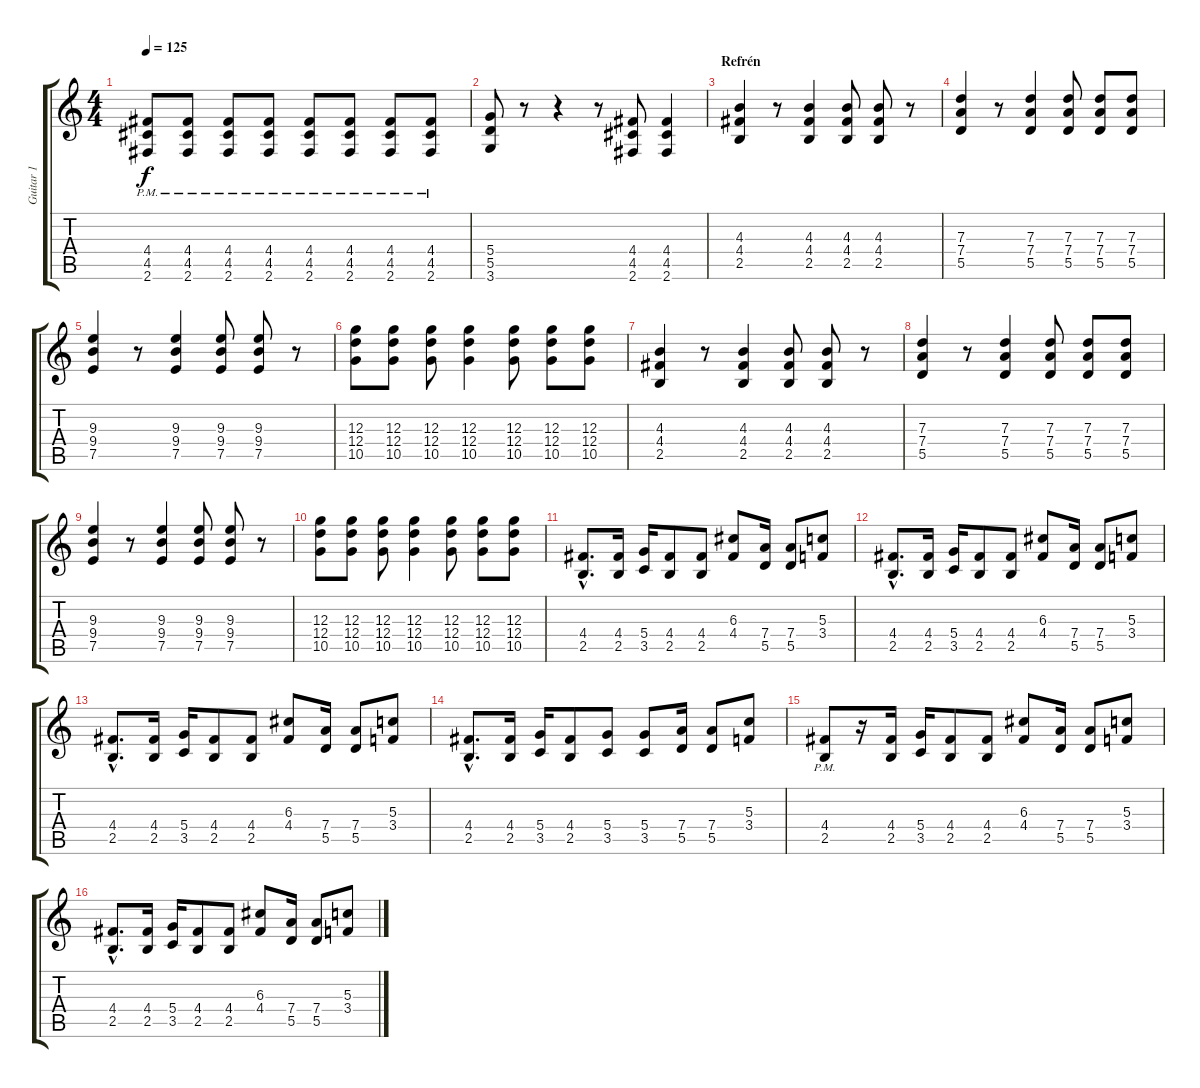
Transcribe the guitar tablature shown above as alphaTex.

\track ("Guitar 1" "Guitar 1") {instrument overdrivenguitar}
\staff {score tabs}
\tuning (E4 B3 G3 D3 A2 E2) {hide}
\ts (4 4)
\tempo 125
\clef g2
\ks c
(4.4{pm} 4.5{pm} 2.6{pm}).8{dy f} (4.4{pm} 4.5{pm} 2.6{pm}).8 (4.4{pm} 4.5{pm} 2.6{pm}).8 (4.4{pm} 4.5{pm} 2.6{pm}).8 (4.4{pm} 4.5{pm} 2.6{pm}).8 (4.4{pm} 4.5{pm} 2.6{pm}).8 (4.4{pm} 4.5{pm} 2.6{pm}).8 (4.4{pm} 4.5{pm} 2.6{pm}).8 |
(5.4 5.5 3.6).8 r.8 r.4 r.8 (4.4 4.5 2.6).8 (4.4 4.5 2.6).4 |
\section ("" "Refrén")
(4.3 4.4 2.5).4 r.8 (4.3 4.4 2.5).4 (4.3 4.4 2.5).8 (4.3 4.4 2.5).8 r.8 |
(7.3 7.4 5.5).4 r.8 (7.3 7.4 5.5).4 (7.3 7.4 5.5).8 (7.3 7.4 5.5).8 (7.3 7.4 5.5).8 |
(9.3 9.4 7.5).4 r.8 (9.3 9.4 7.5).4 (9.3 9.4 7.5).8 (9.3 9.4 7.5).8 r.8 |
(12.3 12.4 10.5).8 (12.3 12.4 10.5).8 (12.3 12.4 10.5).8 (12.3 12.4 10.5).4 (12.3 12.4 10.5).8 (12.3 12.4 10.5).8 (12.3 12.4 10.5).8 |
(4.3 4.4 2.5).4 r.8 (4.3 4.4 2.5).4 (4.3 4.4 2.5).8 (4.3 4.4 2.5).8 r.8 |
(7.3 7.4 5.5).4 r.8 (7.3 7.4 5.5).4 (7.3 7.4 5.5).8 (7.3 7.4 5.5).8 (7.3 7.4 5.5).8 |
(9.3 9.4 7.5).4 r.8 (9.3 9.4 7.5).4 (9.3 9.4 7.5).8 (9.3 9.4 7.5).8 r.8 |
(12.3 12.4 10.5).8 (12.3 12.4 10.5).8 (12.3 12.4 10.5).8 (12.3 12.4 10.5).4 (12.3 12.4 10.5).8 (12.3 12.4 10.5).8 (12.3 12.4 10.5).8 |
(4.4{hac} 2.5{hac}).8{d} (4.4 2.5).16 (5.4 3.5).16 (4.4 2.5).8 (4.4 2.5).8 (6.3 4.4).8 (7.4 5.5).16 (7.4 5.5).8 (5.3 3.4).8 |
(4.4{hac} 2.5{hac}).8{d} (4.4 2.5).16 (5.4 3.5).16 (4.4 2.5).8 (4.4 2.5).8 (6.3 4.4).8 (7.4 5.5).16 (7.4 5.5).8 (5.3 3.4).8 |
(4.4{hac} 2.5{hac}).8{d} (4.4 2.5).16 (5.4 3.5).16 (4.4 2.5).8 (4.4 2.5).8 (6.3 4.4).8 (7.4 5.5).16 (7.4 5.5).8 (5.3 3.4).8 |
(4.4{hac} 2.5{hac}).8{d} (4.4 2.5).16 (5.4 3.5).16 (4.4 2.5).8 (5.4 3.5).8 (5.4 3.5).8 (7.4 5.5).16 (7.4 5.5).8 (5.3 3.4).8 |
(4.4{pm} 2.5{pm}).8 r.16 (4.4 2.5).16 (5.4 3.5).16 (4.4 2.5).8 (4.4 2.5).8 (6.3 4.4).8 (7.4 5.5).16 (7.4 5.5).8 (5.3 3.4).8 |
(4.4{hac} 2.5{hac}).8{d} (4.4 2.5).16 (5.4 3.5).16 (4.4 2.5).8 (4.4 2.5).8 (6.3 4.4).8 (7.4 5.5).16 (7.4 5.5).8 (5.3 3.4).8
